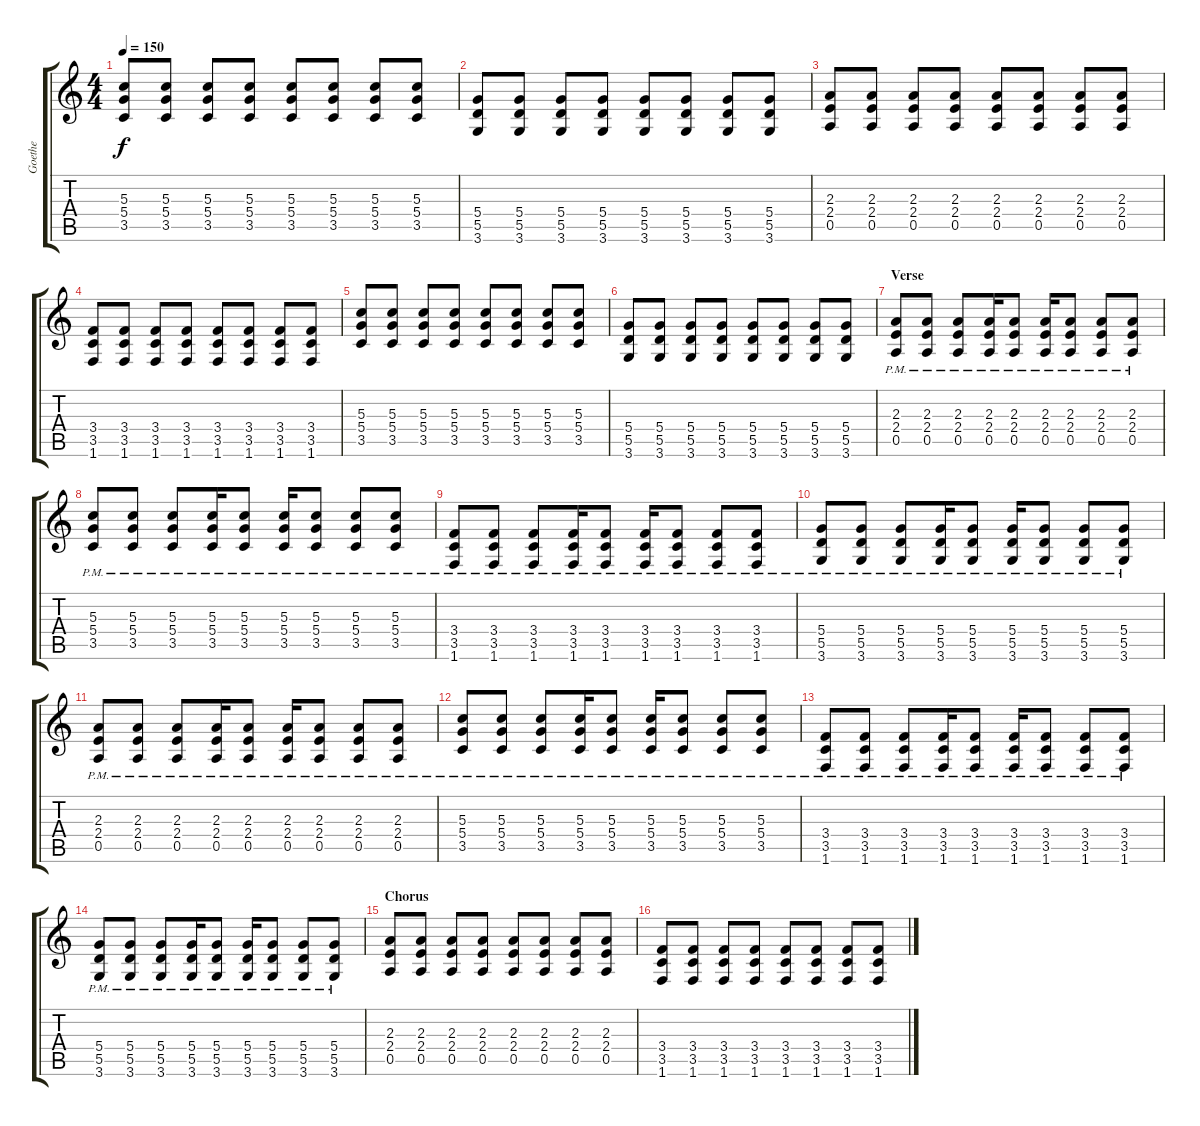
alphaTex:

\track ("Goethe" "Goethe") {instrument acousticguitarsteel}
\staff {score tabs}
\tuning (E4 B3 G3 D3 A2 E2) {hide}
\ts (4 4)
\tempo 150
\clef g2
\ks c
(5.3 5.4 3.5).8{dy f} (5.3 5.4 3.5).8 (5.3 5.4 3.5).8 (5.3 5.4 3.5).8 (5.3 5.4 3.5).8 (5.3 5.4 3.5).8 (5.3 5.4 3.5).8 (5.3 5.4 3.5).8 |
(5.4 5.5 3.6).8 (5.4 5.5 3.6).8 (5.4 5.5 3.6).8 (5.4 5.5 3.6).8 (5.4 5.5 3.6).8 (5.4 5.5 3.6).8 (5.4 5.5 3.6).8 (5.4 5.5 3.6).8 |
(2.3 2.4 0.5).8 (2.3 2.4 0.5).8 (2.3 2.4 0.5).8 (2.3 2.4 0.5).8 (2.3 2.4 0.5).8 (2.3 2.4 0.5).8 (2.3 2.4 0.5).8 (2.3 2.4 0.5).8 |
(3.4 3.5 1.6).8 (3.4 3.5 1.6).8 (3.4 3.5 1.6).8 (3.4 3.5 1.6).8 (3.4 3.5 1.6).8 (3.4 3.5 1.6).8 (3.4 3.5 1.6).8 (3.4 3.5 1.6).8 |
(5.3 5.4 3.5).8 (5.3 5.4 3.5).8 (5.3 5.4 3.5).8 (5.3 5.4 3.5).8 (5.3 5.4 3.5).8 (5.3 5.4 3.5).8 (5.3 5.4 3.5).8 (5.3 5.4 3.5).8 |
(5.4 5.5 3.6).8 (5.4 5.5 3.6).8 (5.4 5.5 3.6).8 (5.4 5.5 3.6).8 (5.4 5.5 3.6).8 (5.4 5.5 3.6).8 (5.4 5.5 3.6).8 (5.4 5.5 3.6).8 |
\section ("" "Verse")
(2.3{pm} 2.4{pm} 0.5{pm}).8 (2.3{pm} 2.4{pm} 0.5{pm}).8 (2.3{pm} 2.4{pm} 0.5{pm}).8 (2.3{pm} 2.4{pm} 0.5{pm}).16 (2.3{pm} 2.4{pm} 0.5{pm}).8 (2.3{pm} 2.4{pm} 0.5{pm}).16 (2.3{pm} 2.4{pm} 0.5{pm}).8 (2.3{pm} 2.4{pm} 0.5{pm}).8 (2.3{pm} 2.4{pm} 0.5{pm}).8 |
(5.3{pm} 5.4{pm} 3.5{pm}).8 (5.3{pm} 5.4{pm} 3.5{pm}).8 (5.3{pm} 5.4{pm} 3.5{pm}).8 (5.3{pm} 5.4{pm} 3.5{pm}).16 (5.3{pm} 5.4{pm} 3.5{pm}).8 (5.3{pm} 5.4{pm} 3.5{pm}).16 (5.3{pm} 5.4{pm} 3.5{pm}).8 (5.3{pm} 5.4{pm} 3.5{pm}).8 (5.3{pm} 5.4{pm} 3.5{pm}).8 |
(3.4{pm} 3.5{pm} 1.6{pm}).8 (3.4{pm} 3.5{pm} 1.6{pm}).8 (3.4{pm} 3.5{pm} 1.6{pm}).8 (3.4{pm} 3.5{pm} 1.6{pm}).16 (3.4{pm} 3.5{pm} 1.6{pm}).8 (3.4{pm} 3.5{pm} 1.6{pm}).16 (3.4{pm} 3.5{pm} 1.6{pm}).8 (3.4{pm} 3.5{pm} 1.6{pm}).8 (3.4{pm} 3.5{pm} 1.6{pm}).8 |
(5.4{pm} 5.5{pm} 3.6{pm}).8 (5.4{pm} 5.5{pm} 3.6{pm}).8 (5.4{pm} 5.5{pm} 3.6{pm}).8 (5.4{pm} 5.5{pm} 3.6{pm}).16 (5.4{pm} 5.5{pm} 3.6{pm}).8 (5.4{pm} 5.5{pm} 3.6{pm}).16 (5.4{pm} 5.5{pm} 3.6{pm}).8 (5.4{pm} 5.5{pm} 3.6{pm}).8 (5.4{pm} 5.5{pm} 3.6{pm}).8 |
(2.3{pm} 2.4{pm} 0.5{pm}).8 (2.3{pm} 2.4{pm} 0.5{pm}).8 (2.3{pm} 2.4{pm} 0.5{pm}).8 (2.3{pm} 2.4{pm} 0.5{pm}).16 (2.3{pm} 2.4{pm} 0.5{pm}).8 (2.3{pm} 2.4{pm} 0.5{pm}).16 (2.3{pm} 2.4{pm} 0.5{pm}).8 (2.3{pm} 2.4{pm} 0.5{pm}).8 (2.3{pm} 2.4{pm} 0.5{pm}).8 |
(5.3{pm} 5.4{pm} 3.5{pm}).8 (5.3{pm} 5.4{pm} 3.5{pm}).8 (5.3{pm} 5.4{pm} 3.5{pm}).8 (5.3{pm} 5.4{pm} 3.5{pm}).16 (5.3{pm} 5.4{pm} 3.5{pm}).8 (5.3{pm} 5.4{pm} 3.5{pm}).16 (5.3{pm} 5.4{pm} 3.5{pm}).8 (5.3{pm} 5.4{pm} 3.5{pm}).8 (5.3{pm} 5.4{pm} 3.5{pm}).8 |
(3.4{pm} 3.5{pm} 1.6{pm}).8 (3.4{pm} 3.5{pm} 1.6{pm}).8 (3.4{pm} 3.5{pm} 1.6{pm}).8 (3.4{pm} 3.5{pm} 1.6{pm}).16 (3.4{pm} 3.5{pm} 1.6{pm}).8 (3.4{pm} 3.5{pm} 1.6{pm}).16 (3.4{pm} 3.5{pm} 1.6{pm}).8 (3.4{pm} 3.5{pm} 1.6{pm}).8 (3.4{pm} 3.5{pm} 1.6{pm}).8 |
(5.4{pm} 5.5{pm} 3.6{pm}).8 (5.4{pm} 5.5{pm} 3.6{pm}).8 (5.4{pm} 5.5{pm} 3.6{pm}).8 (5.4{pm} 5.5{pm} 3.6{pm}).16 (5.4{pm} 5.5{pm} 3.6{pm}).8 (5.4{pm} 5.5{pm} 3.6{pm}).16 (5.4{pm} 5.5{pm} 3.6{pm}).8 (5.4{pm} 5.5{pm} 3.6{pm}).8 (5.4{pm} 5.5{pm} 3.6{pm}).8 |
\section ("" "Chorus")
(2.3 2.4 0.5).8 (2.3 2.4 0.5).8 (2.3 2.4 0.5).8 (2.3 2.4 0.5).8 (2.3 2.4 0.5).8 (2.3 2.4 0.5).8 (2.3 2.4 0.5).8 (2.3 2.4 0.5).8 |
(3.4 3.5 1.6).8 (3.4 3.5 1.6).8 (3.4 3.5 1.6).8 (3.4 3.5 1.6).8 (3.4 3.5 1.6).8 (3.4 3.5 1.6).8 (3.4 3.5 1.6).8 (3.4 3.5 1.6).8
